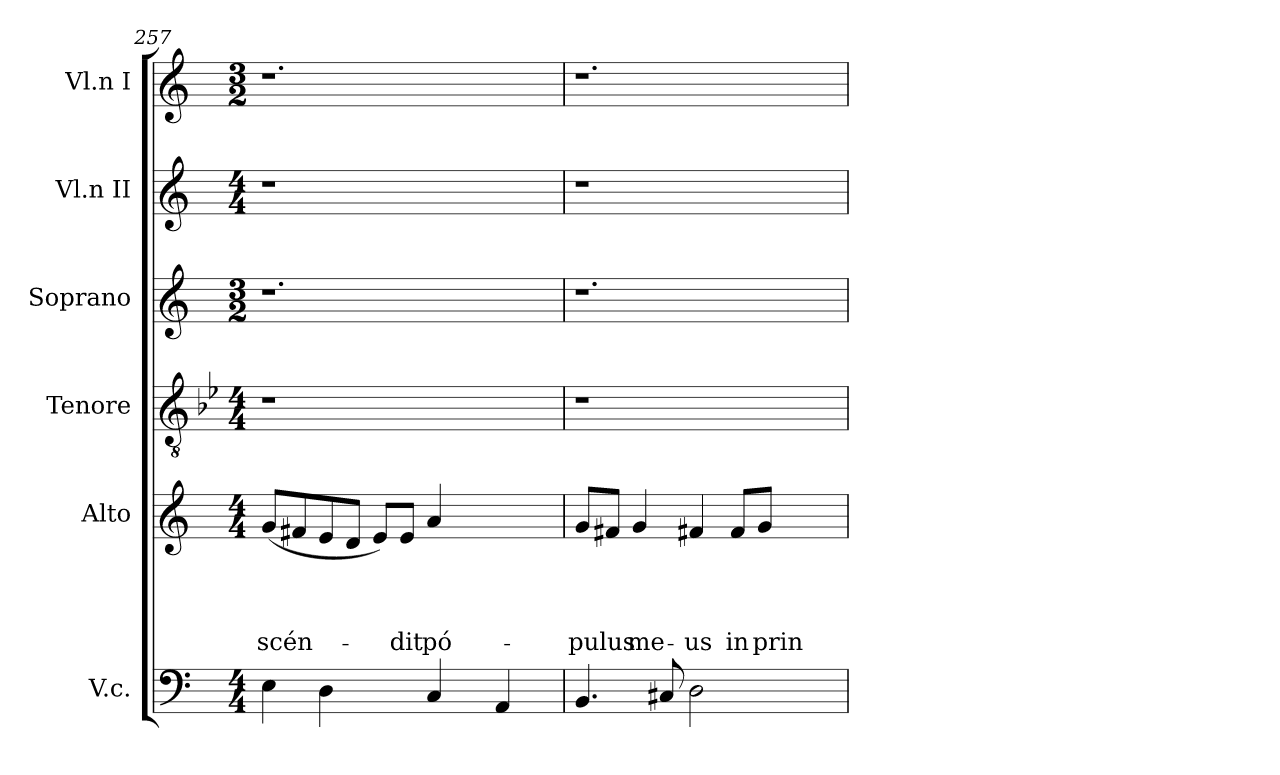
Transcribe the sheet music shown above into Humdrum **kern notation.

**kern	**kern	**text	**text	**text	**text	**kern	**kern	**kern	**kern
*part6	*part5	*part5	*part5	*part5	*part5	*part4	*part3	*part2	*part1
*staff6	*staff5	*staff5	*staff5	*staff5	*staff5	*staff4	*staff3	*staff2	*staff1
*I"V.c.	*I"Alto	*	*	*	*	*I"Tenore	*I"Soprano	*I"Vl.n II	*I"Vl.n I
*I'V.c.	*I'Alto	*	*	*	*	*I'Tenore	*I'Soprano	*I'Vl.n II	*I'Vl.n I
*clefF4	*clefG2	*	*	*	*	*clefGv2	*clefG2	*clefG2	*clefG2
*k[]	*k[]	*	*	*	*	*k[b-e-]	*k[]	*k[]	*k[]
*C:	*C:	*	*	*	*	*B-:	*C:	*C:	*C:
*M4/4	*M4/4	*	*	*	*	*M4/4	*M3/2	*M4/4	*M3/2
=257	=257	=257	=257	=257	=257	=257	=257	=257	=257
!	!	!	!	!	!LO:LY:b	!	!	!	!
4E\	(<8g/L	.	.	.	-scén-	1r	1.r	1r	1.r
.	8f#X/	.	.	.	.	.	.	.	.
4D\	8e/	.	.	.	.	.	.	.	.
.	8d/J	.	.	.	.	.	.	.	.
4ryy	8e/L)	.	.	.	.	.	.	.	.
!	!	!	!	!	!LO:LY:b	!	!	!	!
.	8e/J	.	.	.	-dit	.	.	.	.
!	!	!	!	!	!LO:LY:b	!	!	!	!
4C/	4a/	.	.	.	pó-	.	.	.	.
8ryy	2ryy	.	.	.	.	2ryy	.	2ryy	.
4AA/	.	.	.	.	.	.	.	.	.
8ryy	.	.	.	.	.	.	.	.	.
=258	=258	=258	=258	=258	=258	=258	=258	=258	=258
!	!	!	!	!	!LO:LY:b	!	!	!	!
4.BB/	8g/L	.	.	.	-pulus	1r	1.r	1r	1.r
.	8f#X/J	.	.	.	.	.	.	.	.
!	!	!	!	!	!LO:LY:b	!	!	!	!
.	4g/	.	.	.	me-	.	.	.	.
8C#X/	.	.	.	.	.	.	.	.	.
!	!	!	!	!	!LO:LY:b	!	!	!	!
2D\	4f#X/	.	.	.	-us	.	.	.	.
!	!	!	!	!	!LO:LY:b	!	!	!	!
.	8f#/L	.	.	.	in	.	.	.	.
!	!	!	!	!	!LO:LY:b	!	!	!	!
.	8g/J	.	.	.	prin-	.	.	.	.
2ryy	2ryy	.	.	.	.	2ryy	.	2ryy	.
=	=	=	=	=	=	=	=	=	=
*-	*-	*-	*-	*-	*-	*-	*-	*-	*-
